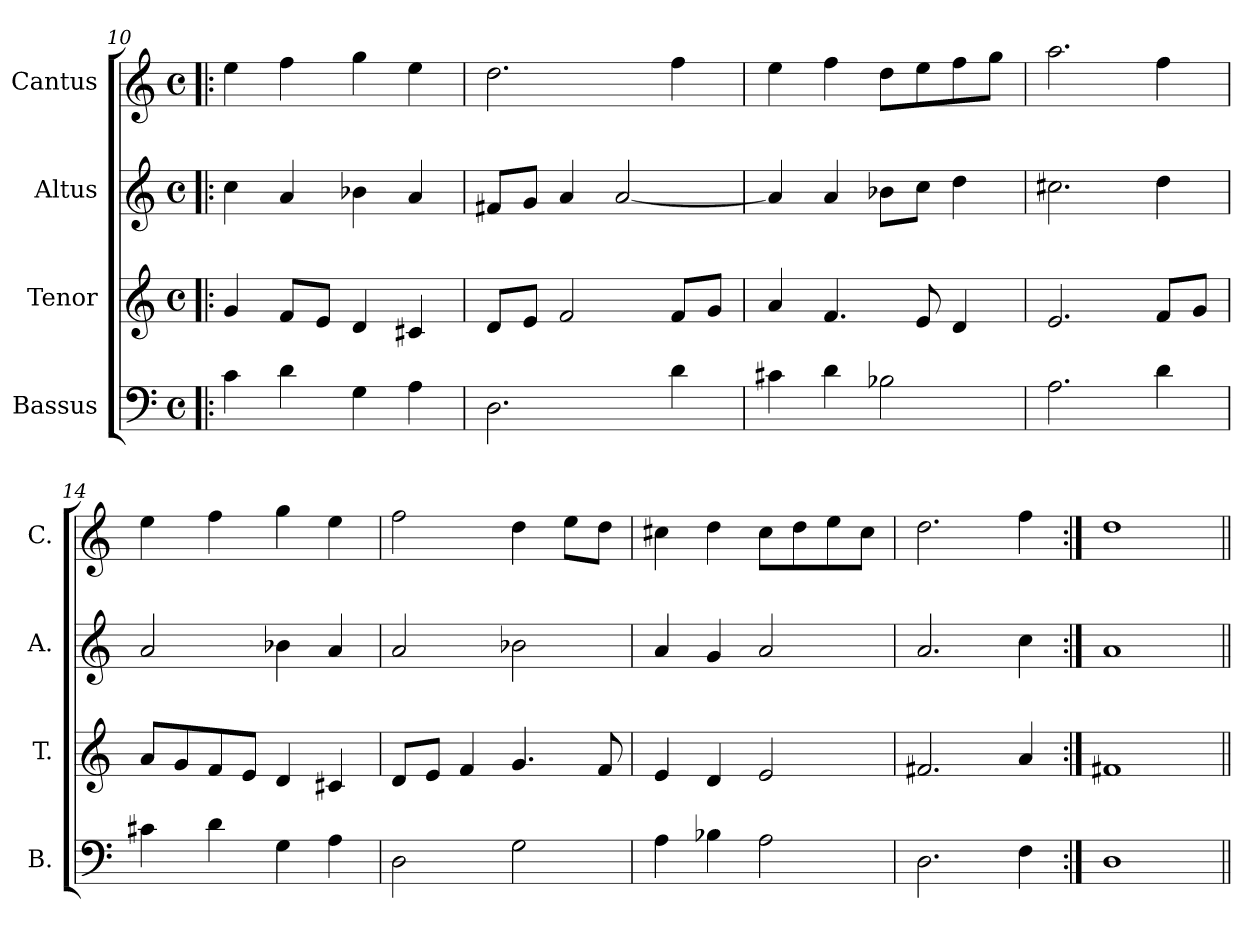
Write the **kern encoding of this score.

**kern	**kern	**kern	**kern
*part4	*part3	*part2	*part1
*staff4	*staff3	*staff2	*staff1
*I"Bassus	*I"Tenor	*I"Altus	*I"Cantus
*I'B.	*I'T.	*I'A.	*I'C.
!!LO:LB:g=z
*clefF4	*clefG2	*clefG2	*clefG2
*k[]	*k[]	*k[]	*k[]
*C:	*C:	*C:	*C:
*M4/4	*M4/4	*M4/4	*M4/4
*met(c)	*met(c)	*met(c)	*met(c)
=10!|:	=10!|:	=10!|:	=10!|:
4c\	4g/	4cc\	4ee\
4d\	8f/L	4a/	4ff\
.	8e/J	.	.
4G\	4d/	4b-X\	4gg\
4A\	4c#X/	4a/	4ee\
=11	=11	=11	=11
2.D\	8d/L	8f#X/L	2.dd\
.	8e/J	8g/J	.
.	2f/	4a/	.
.	.	[2a/	.
4d\	8f/L	.	4ff\
.	8g/J	.	.
=12	=12	=12	=12
4c#X\	4a/	4a/]	4ee\
4d\	4.f/	4a/	4ff\
2B-X\	.	8b-X\L	8dd\L
.	8e/	8cc\J	8ee\
.	4d/	4dd\	8ff\
.	.	.	8gg\J
=13	=13	=13	=13
2.A\	2.e/	2.cc#X\	2.aa\
4d\	8f/L	4dd\	4ff\
.	8g/J	.	.
=14	=14	=14	=14
4c#X\	8a/L	2a/	4ee\
.	8g/	.	.
4d\	8f/	.	4ff\
.	8e/J	.	.
4G\	4d/	4b-X\	4gg\
4A\	4c#X/	4a/	4ee\
=15	=15	=15	=15
2D\	8d/L	2a/	2ff\
.	8e/J	.	.
.	4f/	.	.
2G\	4.g/	2b-X\	4dd\
.	.	.	8ee\L
.	8f/	.	8dd\J
=16	=16	=16	=16
4A\	4e/	4a/	4cc#X\
4B-X\	4d/	4g/	4dd\
2A\	2e/	2a/	8cc#\L
.	.	.	8dd\
.	.	.	8ee\
.	.	.	8cc#\J
=17	=17	=17	=17
2.D\	2.f#X/	2.a/	2.dd\
4F\	4a/	4cc\	4ff\
=18:|!	=18:|!	=18:|!	=18:|!
1D\	1f#X/	1a/	1dd\
=||	=||	=||	=||
*-	*-	*-	*-
